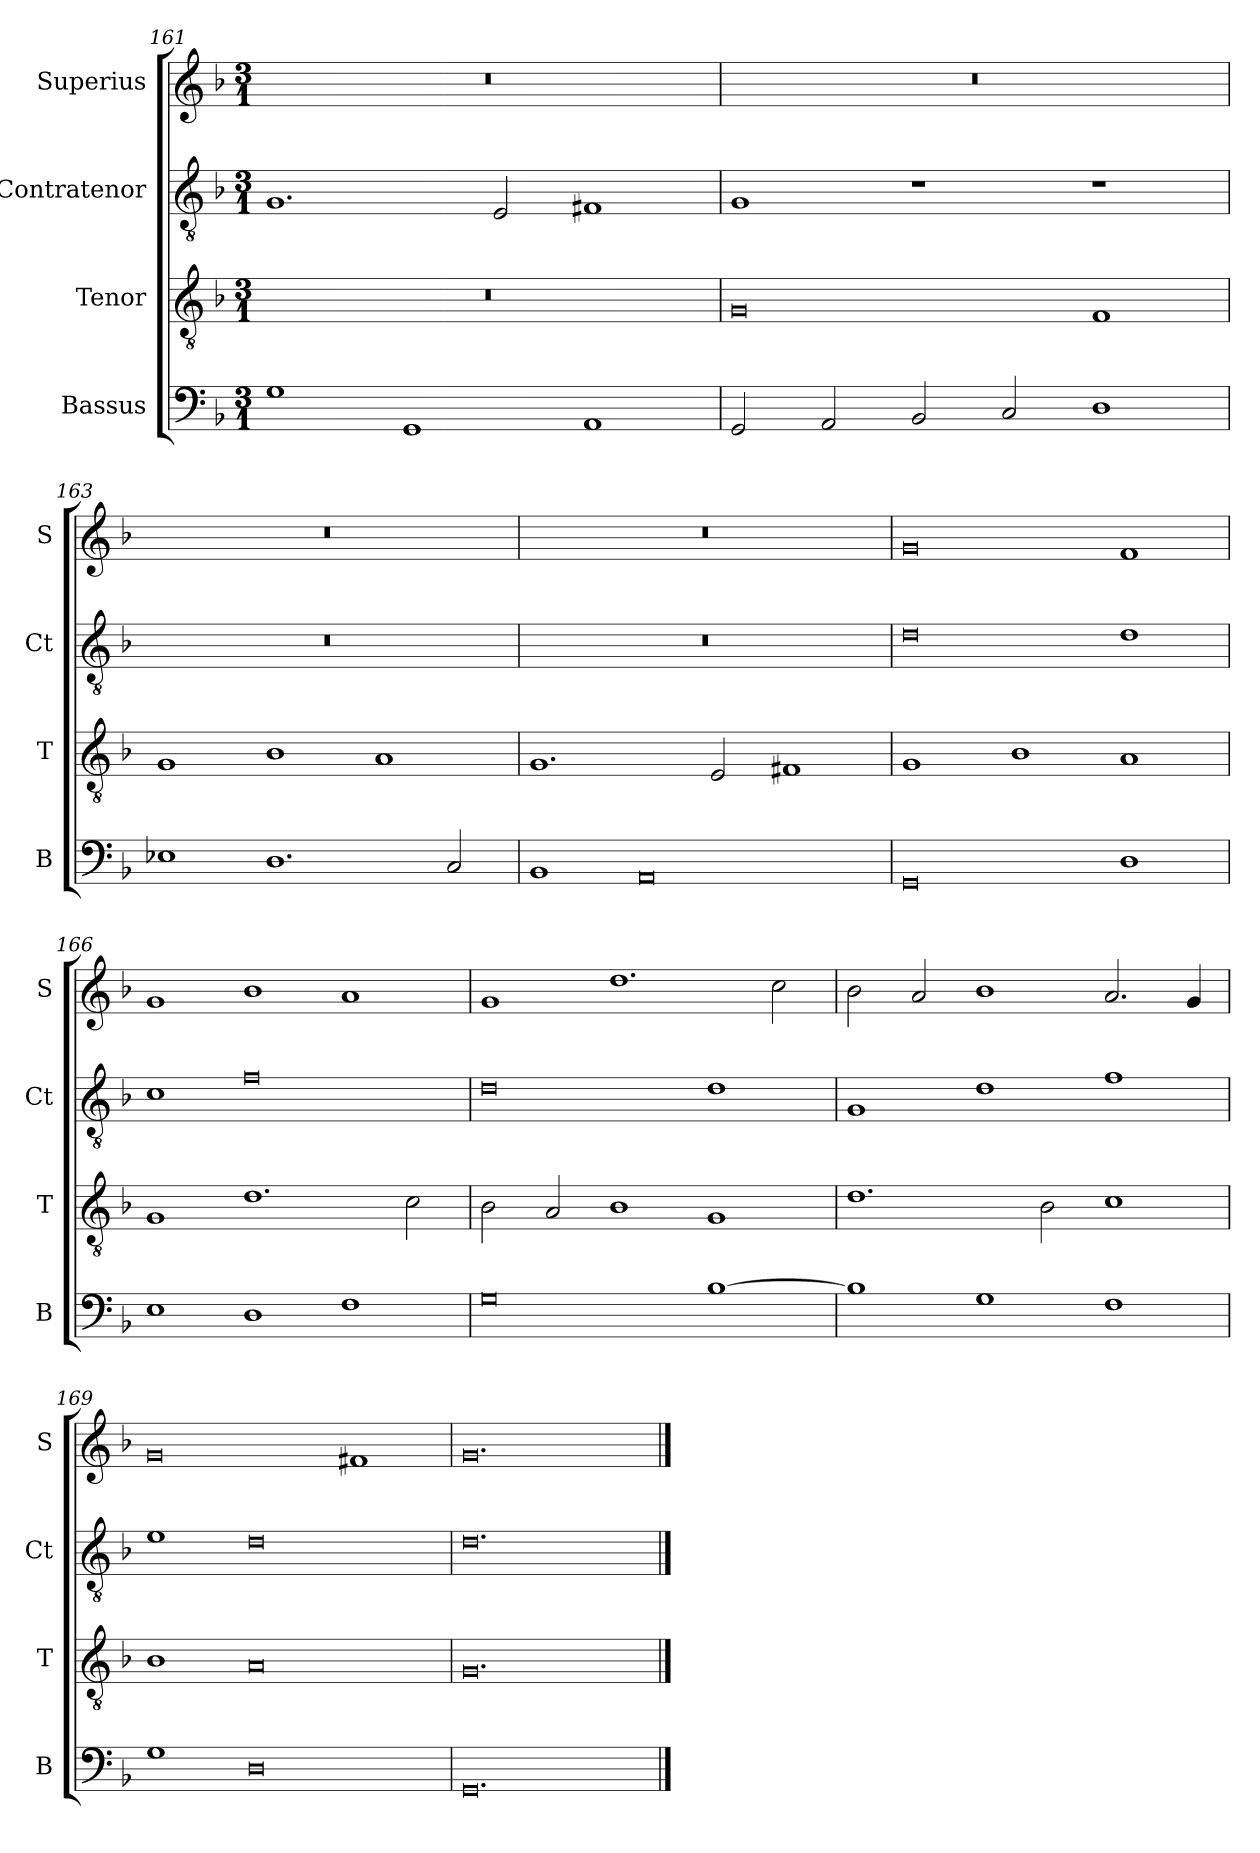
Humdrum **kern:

**kern	**kern	**kern	**kern
*part4	*part3	*part2	*part1
*staff4	*staff3	*staff2	*staff1
*I"Bassus	*I"Tenor	*I"Contratenor	*I"Superius
*I'B	*I'T	*I'Ct	*I'S
*clefF4	*clefGv2	*clefGv2	*clefG2
*k[b-]	*k[b-]	*k[b-]	*k[b-]
*M3/1	*M3/1	*M3/1	*M3/1
=161	=161	=161	=161
1G	0.r	1.G	0.r
1GG	.	.	.
.	.	2E/	.
1AA	.	1F#X	.
=162	=162	=162	=162
2GG/	0G	1G	0.r
2AA/	.	.	.
2BB-/	.	1r	.
2C/	.	.	.
1D	1F	1r	.
=163	=163	=163	=163
1E-X	1G	0.r	0.r
1.D	1B-	.	.
.	1A	.	.
2C/	.	.	.
=164	=164	=164	=164
1BB-	1.G	0.r	0.r
0AA	.	.	.
.	2E/	.	.
.	1F#X	.	.
=165	=165	=165	=165
0GG	1G	0d	0g
.	1B-	.	.
1D	1A	1d	1f
=166	=166	=166	=166
1E	1G	1c	1g
1D	1.d	0f	1b-
1F	.	.	1a
.	2c\	.	.
=167	=167	=167	=167
0G	2B-\	0d	1g
.	2A/	.	.
.	1B-	.	1.dd
[1B-	1G	1d	.
.	.	.	2cc\
=168	=168	=168	=168
1B-]	1.d	1G	2b-\
.	.	.	2a/
1G	.	1d	1b-
.	2B-\	.	.
1F	1c	1f	2.a/
.	.	.	4g/
=169	=169	=169	=169
1G	1B-	1e	0g
0D	0A	0d	.
.	.	.	1f#X
=170	=170	=170	=170
0.GG	0.G	0.d	0.g
==	==	==	==
*-	*-	*-	*-
